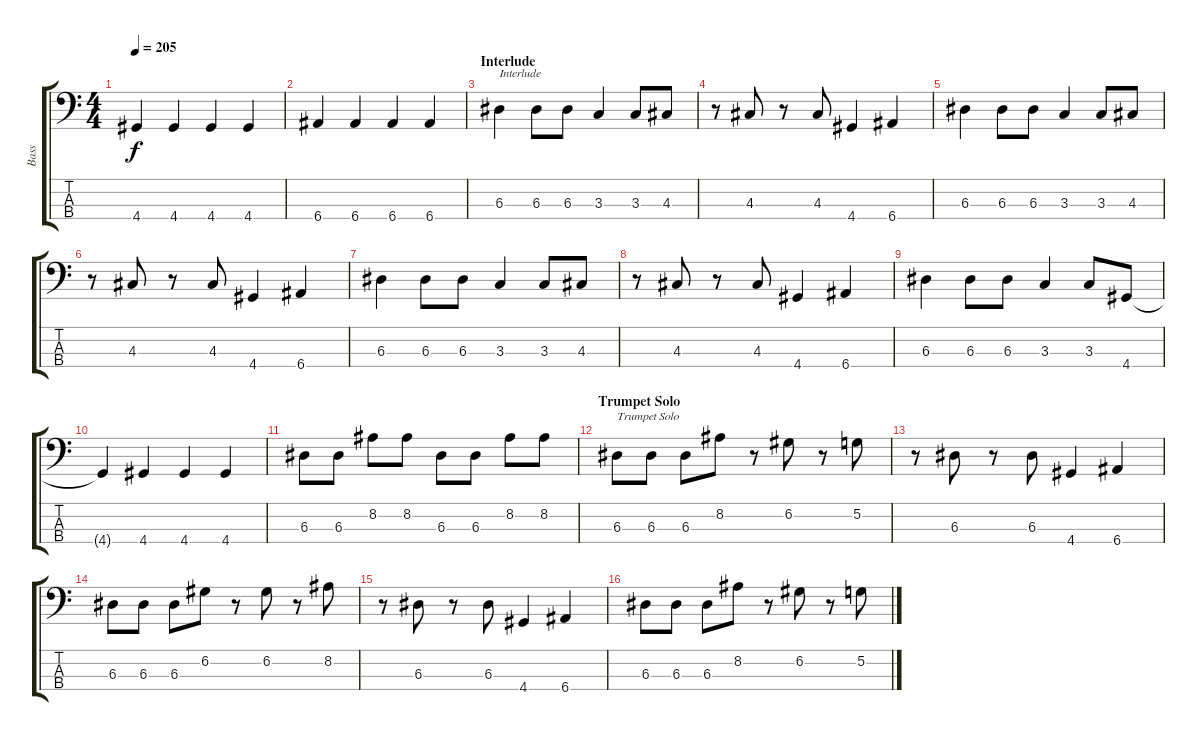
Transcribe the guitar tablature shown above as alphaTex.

\track ("Bass" "Bass") {instrument electricbassfinger}
\staff {score tabs}
\tuning (G2 D2 A1 E1) {hide}
\ts (4 4)
\tempo 205
\clef f4
\ks c
4.4.4{dy f} 4.4.4 4.4.4 4.4.4 |
6.4.4 6.4.4 6.4.4 6.4.4 |
\section ("" "Interlude")
6.3.4{txt "Interlude"} 6.3.8 6.3.8 3.3.4 3.3.8 4.3.8 |
r.8 4.3.8 r.8 4.3.8 4.4.4 6.4.4 |
6.3.4 6.3.8 6.3.8 3.3.4 3.3.8 4.3.8 |
r.8 4.3.8 r.8 4.3.8 4.4.4 6.4.4 |
6.3.4 6.3.8 6.3.8 3.3.4 3.3.8 4.3.8 |
r.8 4.3.8 r.8 4.3.8 4.4.4 6.4.4 |
6.3.4 6.3.8 6.3.8 3.3.4 3.3.8 4.4.8 |
4.4{t}.4 4.4.4 4.4.4 4.4.4 |
6.3.8 6.3.8 8.2.8 8.2.8 6.3.8 6.3.8 8.2.8 8.2.8 |
\section ("" "Trumpet Solo")
6.3.8{txt "Trumpet Solo"} 6.3.8 6.3.8 8.2.8 r.8 6.2.8 r.8 5.2.8 |
r.8 6.3.8 r.8 6.3.8 4.4.4 6.4.4 |
6.3.8 6.3.8 6.3.8 6.2.8 r.8 6.2.8 r.8 8.2.8 |
r.8 6.3.8 r.8 6.3.8 4.4.4 6.4.4 |
6.3.8 6.3.8 6.3.8 8.2.8 r.8 6.2.8 r.8 5.2.8
